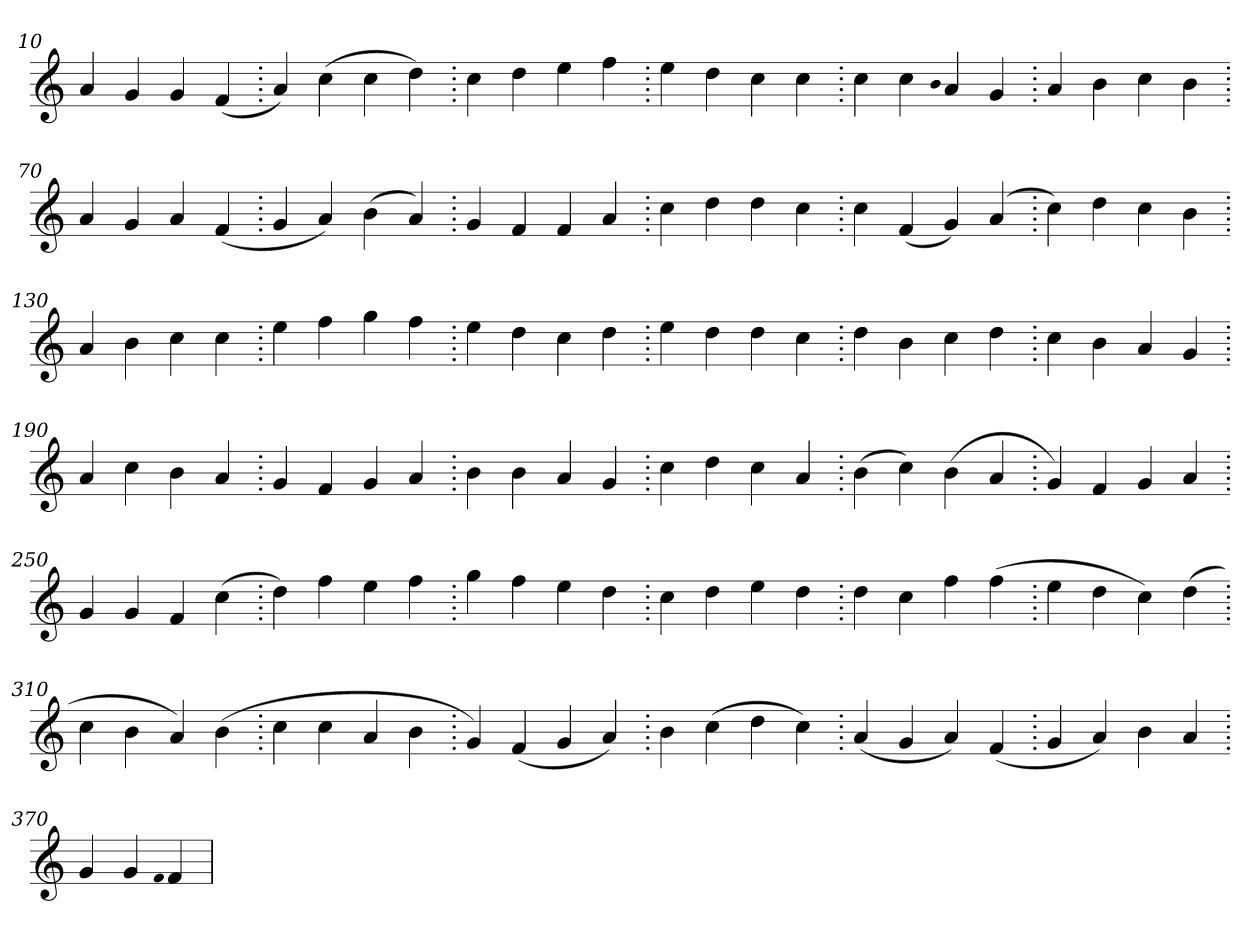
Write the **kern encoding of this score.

**kern
*part1
*staff1
*clefG2
=10.
4a
4g
4g
(>4f
=20.
4a)
(>4cc
4cc
4dd)
=30.
4cc
4dd
4ee
4ff
=40.
4ee
4dd
4cc
4cc
=50.
4cc
4cc
qqb
4a
4g
=60.
4a
4b
4cc
4b
=70.
4a
4g
4a
(>4f
=80.
4g
4a)
(>4b
4a)
=90.
4g
4f
4f
4a
=100.
4cc
4dd
4dd
4cc
=110.
4cc
(>4f
4g)
(>4a
=120.
4cc)
4dd
4cc
4b
=130.
4a
4b
4cc
4cc
=140.
4ee
4ff
4gg
4ff
=150.
4ee
4dd
4cc
4dd
=160.
4ee
4dd
4dd
4cc
=170.
4dd
4b
4cc
4dd
=180.
4cc
4b
4a
4g
=190.
4a
4cc
4b
4a
=200.
4g
4f
4g
4a
=210.
4b
4b
4a
4g
=220.
4cc
4dd
4cc
4a
=230.
(>4b
4cc)
(>4b
4a
=240.
4g)
4f
4g
4a
=250.
4g
4g
4f
(>4cc
=260.
4dd)
4ff
4ee
4ff
=270.
4gg
4ff
4ee
4dd
=280.
4cc
4dd
4ee
4dd
=290.
4dd
4cc
4ff
(>4ff
=300.
4ee
4dd
4cc)
(>4dd
=310.
4cc
4b
4a)
(>4b
=320.
4cc
4cc
4a
4b
=330.
4g)
(>4f
4g
4a)
=340.
4b
(>4cc
4dd
4cc)
=350.
(>4a
4g
4a)
(>4f
=360.
4g
4a)
4b
4a
=370.
4g
4g
qqf
4f
=
*-
